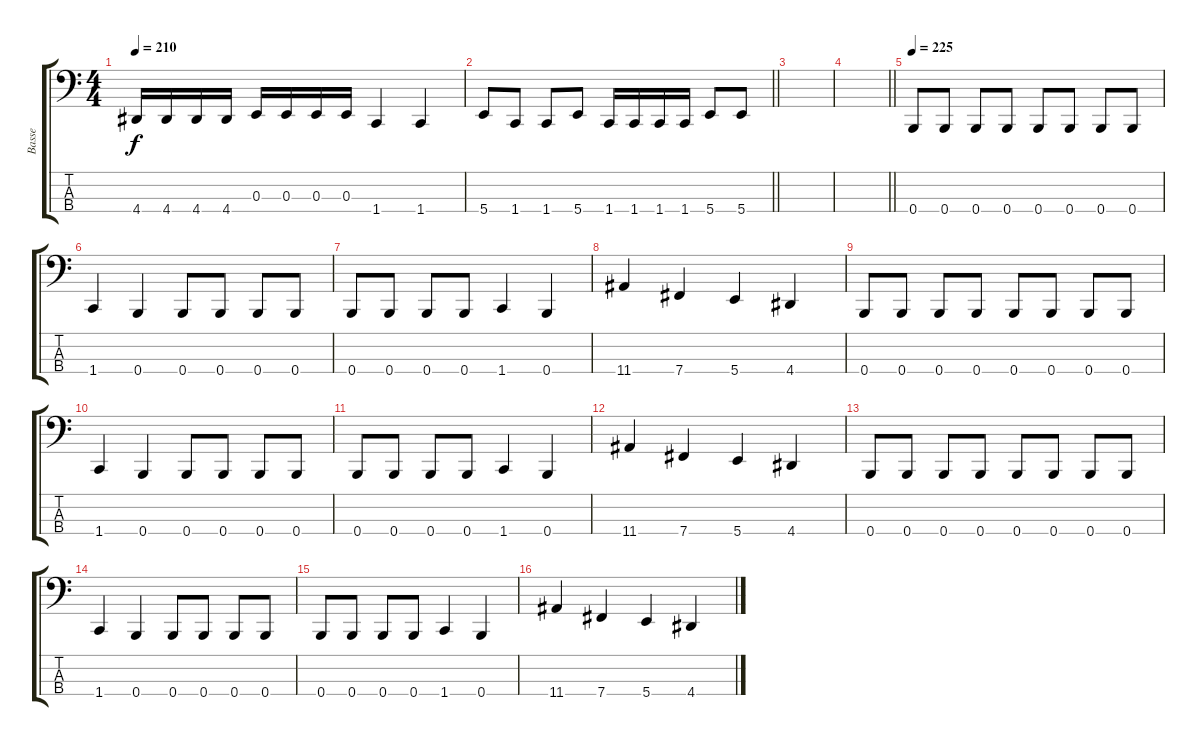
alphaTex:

\track ("Basse" "Basse") {instrument electricbassfinger}
\staff {score tabs}
\tuning (D2 A1 E1 B0) {hide}
\ts (4 4)
\tempo 210
\clef f4
\ks c
4.4.16{dy f} 4.4.16 4.4.16 4.4.16 0.3.16 0.3.16 0.3.16 0.3.16 1.4.4 1.4.4 |
\barLineRight lightlight
5.4.8 1.4.8 1.4.8 5.4.8 1.4.16 1.4.16 1.4.16 1.4.16 5.4.8 5.4.8 |
|
\barLineRight lightlight
|
\tempo 225
0.4.8 0.4.8 0.4.8 0.4.8 0.4.8 0.4.8 0.4.8 0.4.8 |
1.4.4 0.4.4 0.4.8 0.4.8 0.4.8 0.4.8 |
0.4.8 0.4.8 0.4.8 0.4.8 1.4.4 0.4.4 |
11.4.4 7.4.4 5.4.4 4.4.4 |
0.4.8 0.4.8 0.4.8 0.4.8 0.4.8 0.4.8 0.4.8 0.4.8 |
1.4.4 0.4.4 0.4.8 0.4.8 0.4.8 0.4.8 |
0.4.8 0.4.8 0.4.8 0.4.8 1.4.4 0.4.4 |
11.4.4 7.4.4 5.4.4 4.4.4 |
0.4.8 0.4.8 0.4.8 0.4.8 0.4.8 0.4.8 0.4.8 0.4.8 |
1.4.4 0.4.4 0.4.8 0.4.8 0.4.8 0.4.8 |
0.4.8 0.4.8 0.4.8 0.4.8 1.4.4 0.4.4 |
11.4.4 7.4.4 5.4.4 4.4.4
